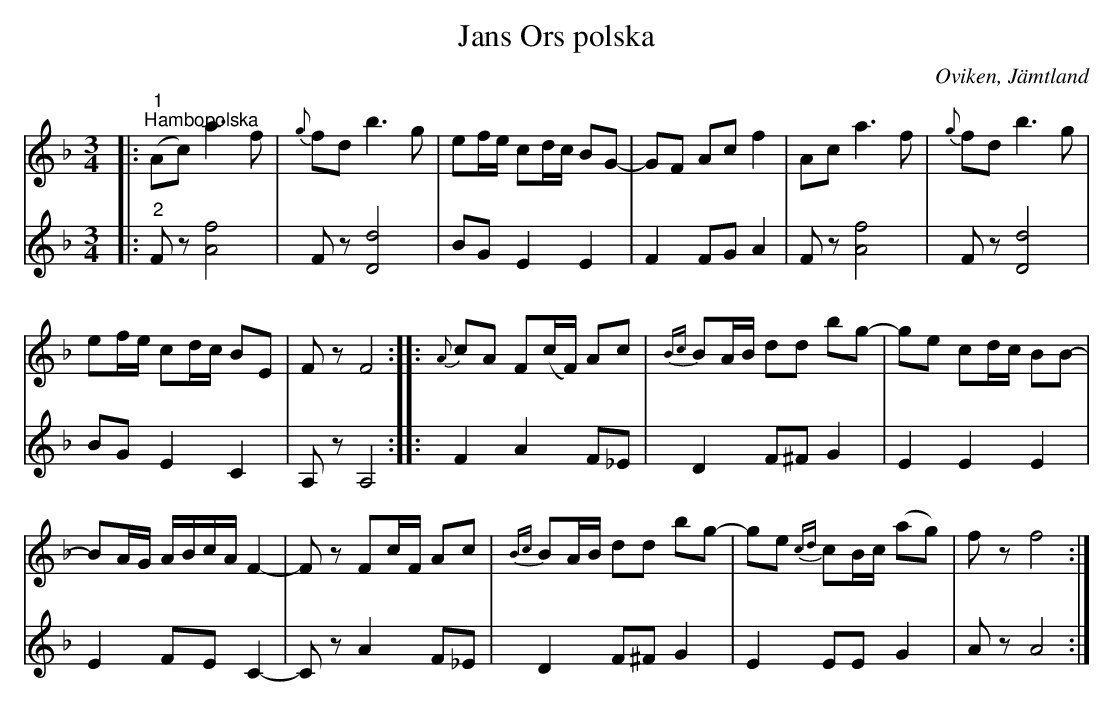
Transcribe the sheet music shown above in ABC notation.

X:1
T:Jans Ors polska
O:Oviken, Jämtland
L:1/8
M:3/4
K:F
V:1
|:"^1""^Hambopolska" (Ac) a3 f |{g} fd b3 g | ef/e/ cd/c/ BG- | GF Ac f2 | Ac a3 f |{g} fd b3 g |
ef/e/ cd/c/ BE | F z F4 ::{A} cA F(c/F/) Ac |{Bc} BA/B/ dd bg- | ge cd/c/ BB- |
BA/G/ A/B/c/A/ F2- | F z Fc/F/ Ac |{Bc} BA/B/ dd bg- | ge{cd} cB/c/ (ag) | f z f4 :|
V:2
|:"^2" F z [Af]4 | F z [Dd]4 | BG E2 E2 | F2 FG A2 | F z [Af]4 | F z [Dd]4 | BG E2 C2 | A, z A,4 ::
F2 A2 F_E | D2 F^F G2 | E2 E2 E2 | E2 FE C2- | C z A2 F_E |
D2 F^F G2 | E2 EE G2 | A z A4 :|
